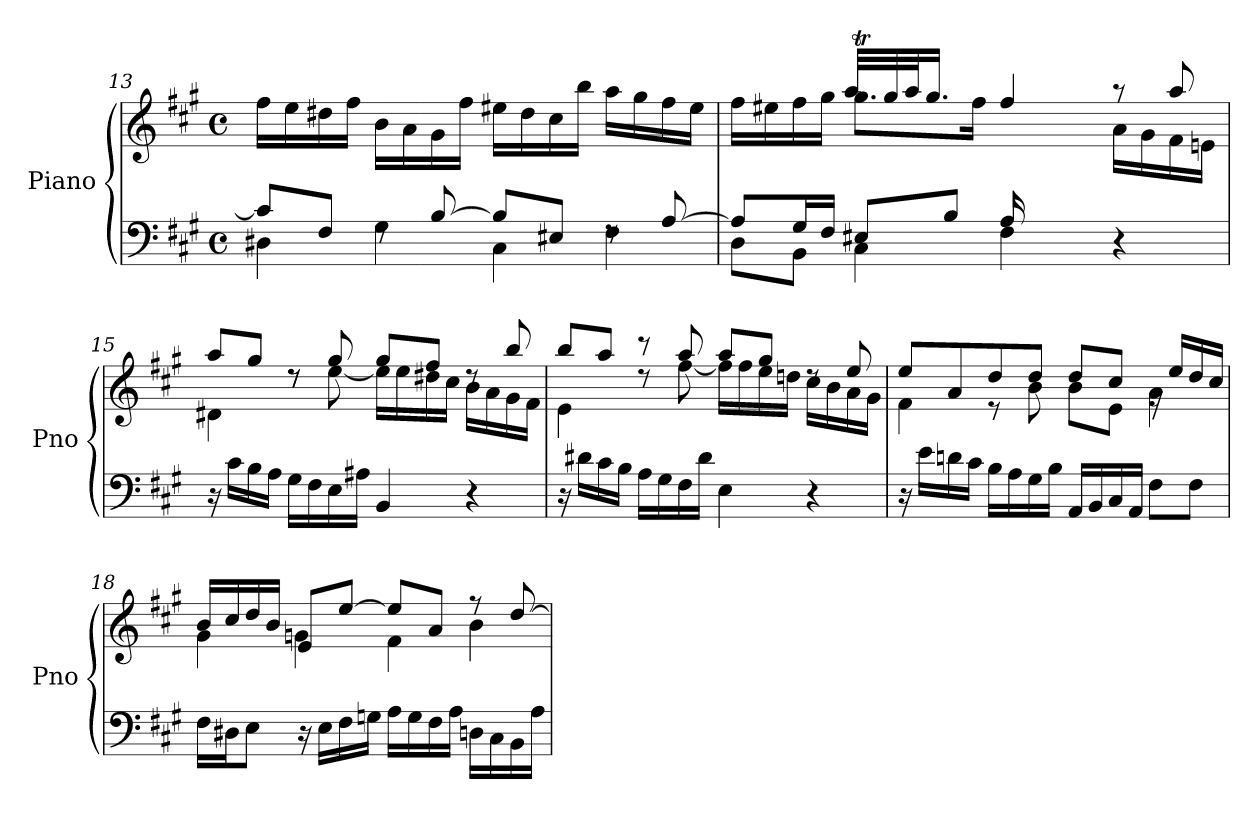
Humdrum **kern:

**kern	**kern
*part1	*part1
*staff2	*staff1
*I"Piano	*
*I'Pno	*
!!LO:LB:g=z
*clefF4	*clefG2
*k[f#c#g#]	*k[f#c#g#]
*M4/4	*M4/4
*met(c)	*met(c)
=13	=13
*^	*
8c#/L]	4D#X\	16ff#\LL
.	.	16ee\
8F#/J	.	16dd#X\
.	.	16ff#\JJ
8rF	4G#\	16b\LL
.	.	16a\
[8B/	.	16g#\
.	.	16ff#\JJ
8B/L]	4C#\	16ee#X\LL
.	.	16dd#\
8E#X/J	.	16cc#\
.	.	16bb\JJ
8rF	4F#\	16aa\LL
.	.	16gg#\
[8A/	.	16ff#\
.	.	16ee#\JJ
=14	=14	=14
*	*^	*^
*	*	*	*	*^
2ryy	8A/L]	8D\L	16ff#\LL	16ryy	4ryy
.	.	.	16ee#X\	16ryy@	.
.	16G#/L	8BB\J	16ff#\	16ryy@	.
.	16F#/JJ	.	16gg#\JJ	16ryy@	.
.	8E#X/L	4C#\	8.gg#t\L	32ryy@	32aaLLL
.	.	.	.	32ryy@	32gg#
.	.	.	.	32ryy@	32aaJ
.	.	.	.	32ryy@	16.gg#JJ
.	8B/J	.	.	16ryy@	.
.	.	.	16ff#\Jk	16ryy@	2ryy
16A/LL	4F#\	2ryy	4ff#/	16ryy@	.
4..ryy	.	.	.	16dd\	.
.	.	.	.	16cc#\	.
.	.	.	.	16b\JJ	.
.	4r	.	8r	16a\LL	.
.	.	.	.	16g#\	.
.	.	.	8aa/	16f#\	.
.	.	.	.	16en\JJ	16ryy
*v	*v	*v	*	*	*
*	*	*v	*v
!!LO:LB:g=z
=15	=15	=15
16r	8aa/L	4d#X\
16c#\LL	.	.
16B\	8gg#/J	.
16A\JJ	.	.
16G#\LL	8rdd	8rdd
16F#\	.	.
16E\	8gg#/	[8ee\
16A#X\JJ	.	.
4BB/	8gg#/L	16ee\LL]
.	.	16ee\
.	8ff#/J	16dd#X\
.	.	16cc#\JJ
4r	8rdd	16b\LL
.	.	16a\
.	8bb/	16g#\
.	.	16f#\JJ
=16	=16	=16
16r	8bb/L	4e\
16d#X\LL	.	.
16c#\	8aa/J	.
16B\JJ	.	.
16A\LL	8r	8rdd
16G#\	.	.
16F#\	8aa/	[8ff#\
16d#\JJ	.	.
4E\	8aa/L	16ff#\LL]
.	.	16ff#\
.	8gg#/J	16ee\
.	.	16ddn\JJ
4r	8rdd	16cc#\LL
.	.	16b\
.	8ee/	16a\
.	.	16g#\JJ
!!LO:LB:g=z	!!
=17	=17	=17
16r	8ee/L	4f#\
16e\LL	.	.
16dn\	8a/	.
16c#\JJ	.	.
16B\LL	8dd/	8r
16A\	.	.
16G#\	8dd/J	8b\
16B\JJ	.	.
16AA/LL	8dd/L	8b\L
16BB/	.	.
16C#/	8cc#/J	8e\J
16AA/JJ	.	.
8F#\L	16rg	4a\
.	16ee/LL	.
8F#\J	16dd/	.
.	16cc#/JJ	.
=18	=18	=18
16F#\LL	16b/LL	4g#\
16D#X\J	16cc#/	.
8E\J	16dd/	.
.	16b/JJ	.
16r	8e/L	4gn\
16E\LL	.	.
16F#\	[8ee/J	.
16Gn\JJ	.	.
16A\LL	8ee/L]	4f#\
16G\	.	.
16F#\	8a/J	.
16A\JJ	.	.
16Dn\LL	8r	4b\
16C#\	.	.
16BB\	[8dd/	.
16A\JJ	.	.
*	*v	*v
=	=
*-	*-
